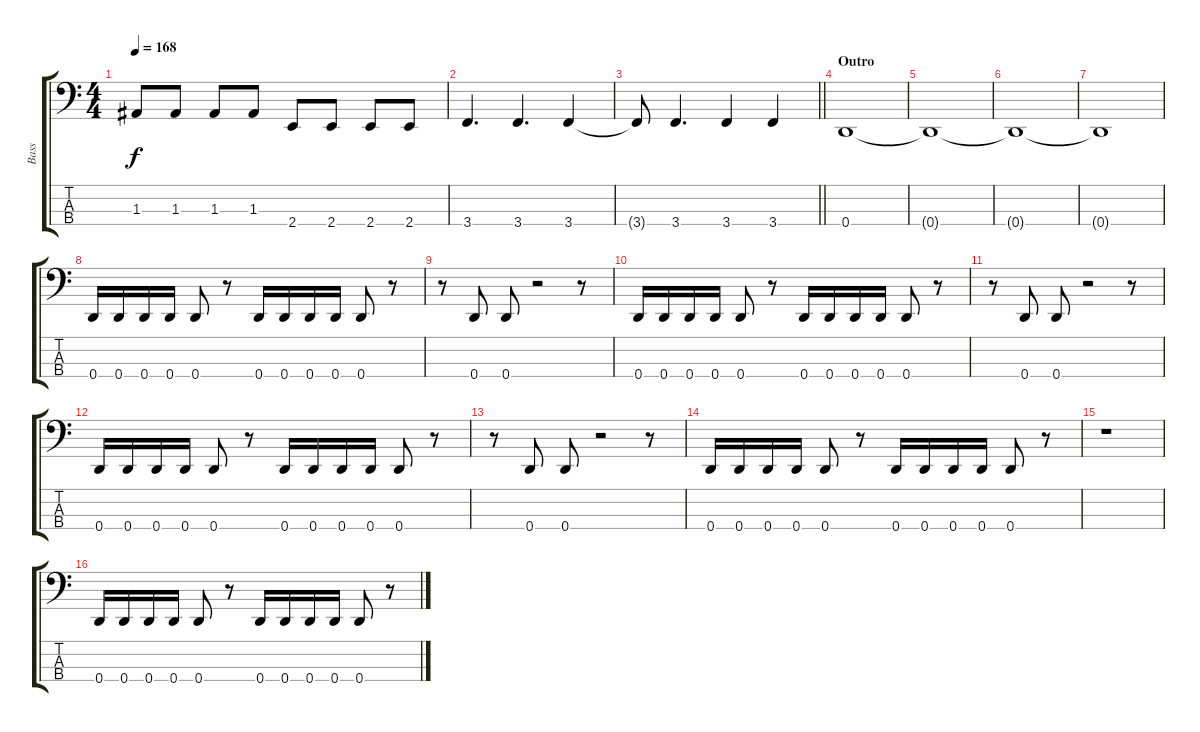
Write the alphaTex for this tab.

\track ("Bass" "Bass") {instrument electricbassfinger}
\staff {score tabs}
\tuning (G2 D2 A1 D1) {hide}
\ts (4 4)
\tempo 168
\clef f4
\ks c
1.3.8{dy f} 1.3.8 1.3.8 1.3.8 2.4.8 2.4.8 2.4.8 2.4.8 |
3.4.4{d} 3.4.4{d} 3.4.4 |
\barLineRight lightlight
3.4{t}.8 3.4.4{d} 3.4.4 3.4.4 |
\section ("" "Outro")
0.4.1 |
0.4{t}.1 |
0.4{t}.1 |
0.4{t}.1 |
0.4.16 0.4.16 0.4.16 0.4.16 0.4.8 r.8 0.4.16 0.4.16 0.4.16 0.4.16 0.4.8 r.8 |
r.8 0.4.8 0.4.8 r.2 r.8 |
0.4.16 0.4.16 0.4.16 0.4.16 0.4.8 r.8 0.4.16 0.4.16 0.4.16 0.4.16 0.4.8 r.8 |
r.8 0.4.8 0.4.8 r.2 r.8 |
0.4.16 0.4.16 0.4.16 0.4.16 0.4.8 r.8 0.4.16 0.4.16 0.4.16 0.4.16 0.4.8 r.8 |
r.8 0.4.8 0.4.8 r.2 r.8 |
0.4.16 0.4.16 0.4.16 0.4.16 0.4.8 r.8 0.4.16 0.4.16 0.4.16 0.4.16 0.4.8 r.8 |
r.1 |
0.4.16 0.4.16 0.4.16 0.4.16 0.4.8 r.8 0.4.16 0.4.16 0.4.16 0.4.16 0.4.8 r.8
